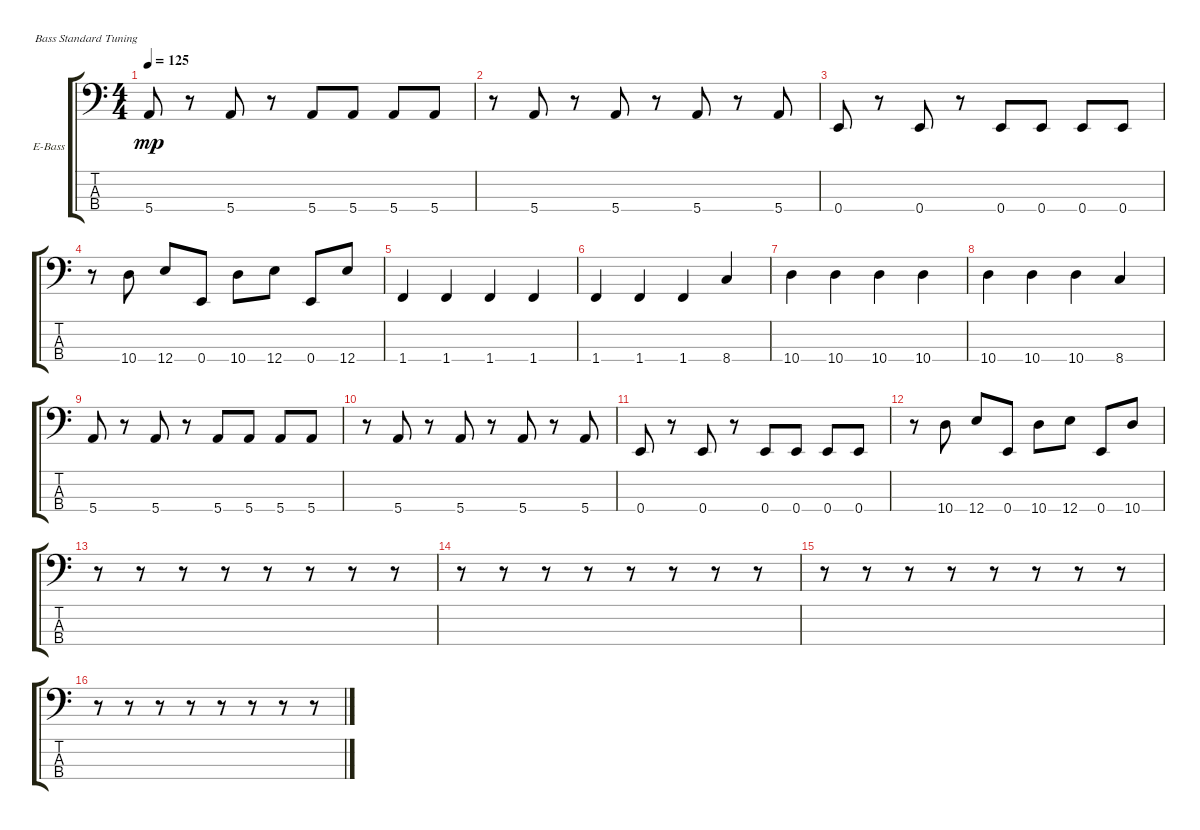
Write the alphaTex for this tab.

\defaultSystemsLayout 4
\bracketExtendMode groupsimilarinstruments
\firstSystemTrackNameOrientation horizontal
\otherSystemsTrackNameOrientation horizontal
\track ("Bass" "E-Bass") {instrument electricbassfinger}
\staff {score tabs}
\tuning (G2 D2 A1 E1)
\ts (4 4)
\tempo 125
\clef f4
\ks c
5.4.8{dy mp} r.8 5.4.8 r.8 5.4.8 5.4.8 5.4.8 5.4.8 |
r.8 5.4.8 r.8 5.4.8 r.8 5.4.8 r.8 5.4.8 |
0.4.8 r.8 0.4.8 r.8 0.4.8 0.4.8 0.4.8 0.4.8 |
r.8 10.4.8 12.4.8 0.4.8 10.4.8 12.4.8 0.4.8 12.4.8 |
1.4.4 1.4.4 1.4.4 1.4.4 |
1.4.4 1.4.4 1.4.4 8.4.4 |
10.4.4 10.4.4 10.4.4 10.4.4 |
10.4.4 10.4.4 10.4.4 8.4.4 |
5.4.8 r.8 5.4.8 r.8 5.4.8 5.4.8 5.4.8 5.4.8 |
r.8 5.4.8 r.8 5.4.8 r.8 5.4.8 r.8 5.4.8 |
0.4.8 r.8 0.4.8 r.8 0.4.8 0.4.8 0.4.8 0.4.8 |
r.8 10.4.8 12.4.8 0.4.8 10.4.8 12.4.8 0.4.8 10.4.8 |
r.8 r.8 r.8 r.8 r.8 r.8 r.8 r.8 |
r.8 r.8 r.8 r.8 r.8 r.8 r.8 r.8 |
r.8 r.8 r.8 r.8 r.8 r.8 r.8 r.8 |
r.8 r.8 r.8 r.8 r.8 r.8 r.8 r.8
